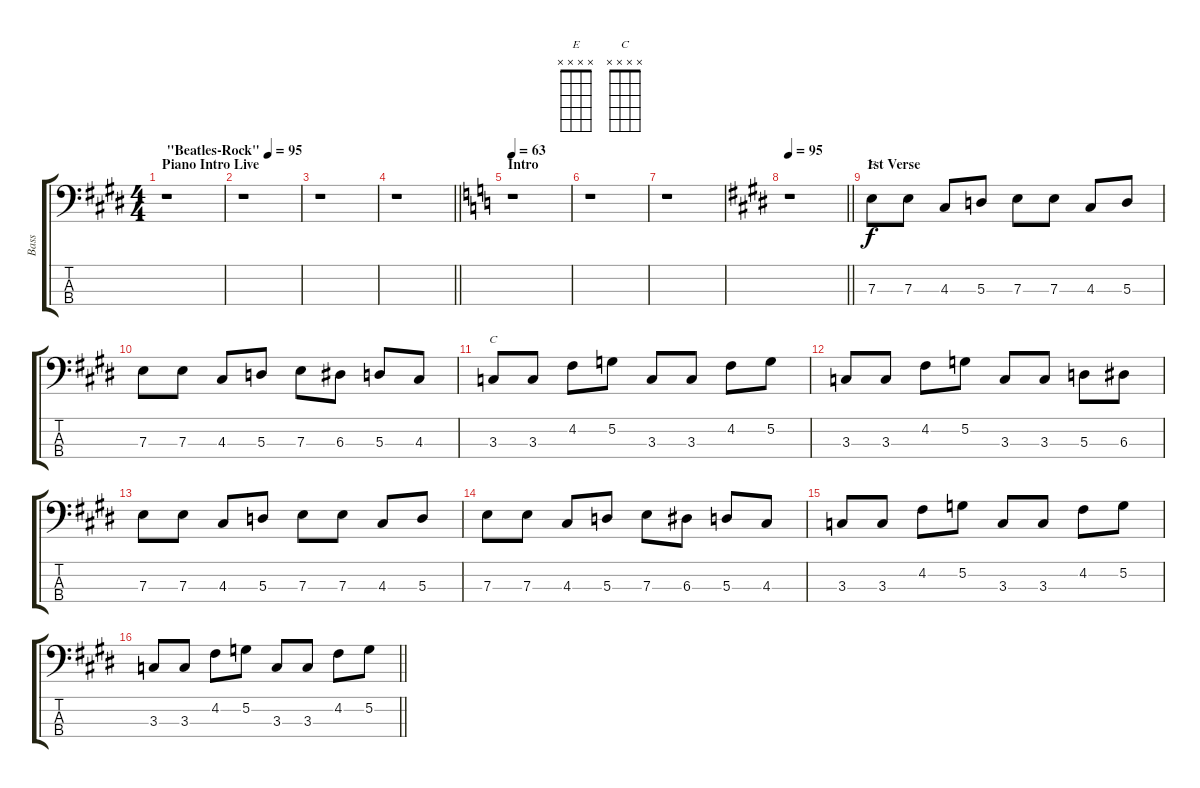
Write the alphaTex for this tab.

\track ("Bass" "Bass") {instrument electricbassfinger}
\staff {score tabs}
\tuning (G2 D2 A1 E1) {hide}
\chord ("E" x x x x)
\chord ("C" x x x x)
\ts (4 4)
\section ("" "Piano Intro Live")
\tempo (95 "\"Beatles-Rock\"")
\clef f4
\ks e
r.1{dy f instrument electricbassfinger} |
r.1 |
r.1 |
\barLineRight lightlight
r.1 |
\section ("" "Intro")
\tempo 63
\ks c
r.1 |
r.1 |
r.1 |
\tempo 95
\barLineRight lightlight
\ks e
r.1 |
\section ("" "1st Verse")
7.3.8{ch "E"} 7.3.8 4.3.8 5.3.8 7.3.8 7.3.8 4.3.8 5.3.8 |
7.3.8 7.3.8 4.3.8 5.3.8 7.3.8 6.3.8 5.3.8 4.3.8 |
3.3.8{ch "C"} 3.3.8 4.2.8 5.2.8 3.3.8 3.3.8 4.2.8 5.2.8 |
3.3.8 3.3.8 4.2.8 5.2.8 3.3.8 3.3.8 5.3.8 6.3.8 |
7.3.8 7.3.8 4.3.8 5.3.8 7.3.8 7.3.8 4.3.8 5.3.8 |
7.3.8 7.3.8 4.3.8 5.3.8 7.3.8 6.3.8 5.3.8 4.3.8 |
3.3.8 3.3.8 4.2.8 5.2.8 3.3.8 3.3.8 4.2.8 5.2.8 |
\barLineRight lightlight
3.3.8 3.3.8 4.2.8 5.2.8 3.3.8 3.3.8 4.2.8 5.2.8
